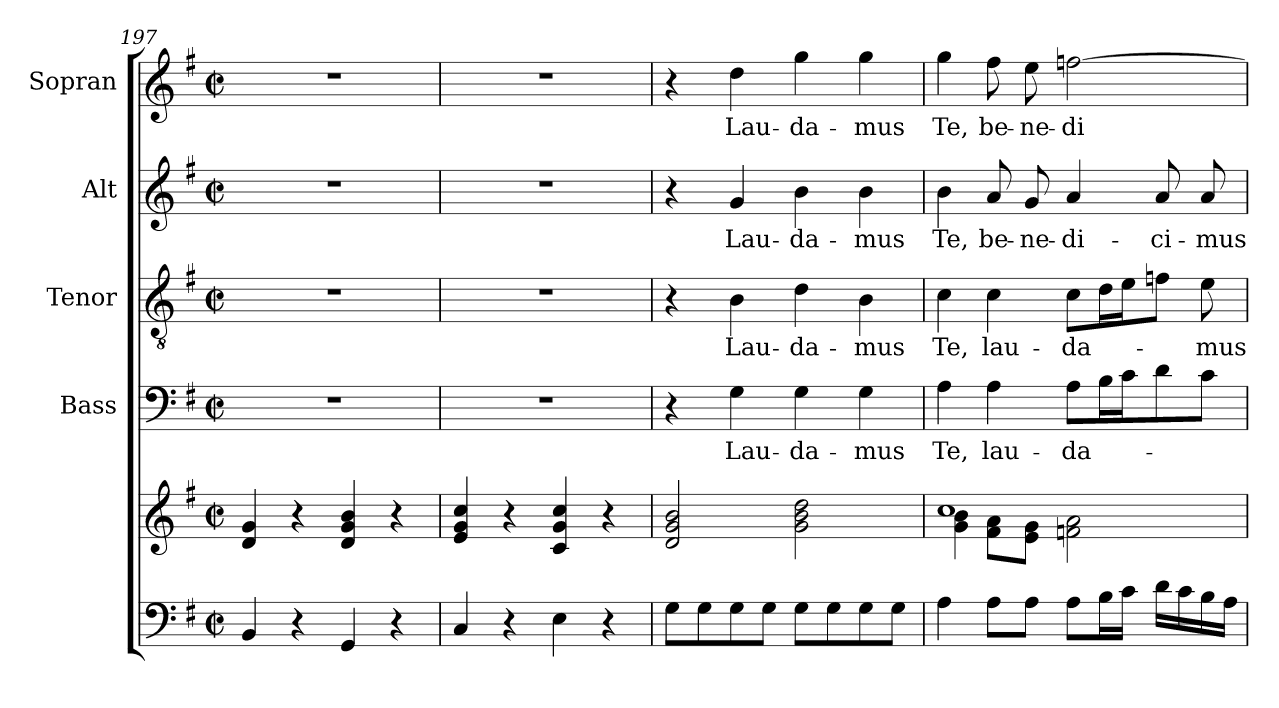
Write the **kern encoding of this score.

**kern	**kern	**kern	**text	**kern	**text	**kern	**text	**kern	**text
*part5	*part5	*part4	*part4	*part3	*part3	*part2	*part2	*part1	*part1
*staff6	*staff5	*staff4	*staff4	*staff3	*staff3	*staff2	*staff2	*staff1	*staff1
*	*	*I"Bass	*	*I"Tenor	*	*I"Alt	*	*I"Sopran	*
*	*	*I'B.	*	*I'T.	*	*I'A.	*	*I'S.	*
*clefF4	*clefG2	*clefF4	*	*clefGv2	*	*clefG2	*	*clefG2	*
*k[f#]	*k[f#]	*k[f#]	*	*k[f#]	*	*k[f#]	*	*k[f#]	*
*G:	*G:	*G:	*	*G:	*	*G:	*	*G:	*
*M2/2	*M2/2	*M2/2	*	*M2/2	*	*M2/2	*	*M2/2	*
*met(c|)	*met(c|)	*met(c|)	*	*met(c|)	*	*met(c|)	*	*met(c|)	*
=197	=197	=197	=197	=197	=197	=197	=197	=197	=197
4BB/	4d/ 4g/	1r	.	1r	.	1r	.	1r	.
4r	4r	.	.	.	.	.	.	.	.
4GG/	4d/ 4g/ 4b/	.	.	.	.	.	.	.	.
4r	4r	.	.	.	.	.	.	.	.
=198	=198	=198	=198	=198	=198	=198	=198	=198	=198
4C/	4e/ 4g/ 4cc/	1r	.	1r	.	1r	.	1r	.
4r	4r	.	.	.	.	.	.	.	.
4E\	4c/ 4g/ 4cc/	.	.	.	.	.	.	.	.
4r	4r	.	.	.	.	.	.	.	.
=199	=199	=199	=199	=199	=199	=199	=199	=199	=199
8G\L	2d/ 2g/ 2b/	4r	.	4r	.	4r	.	4r	.
8G\	.	.	.	.	.	.	.	.	.
!	!	!	!LO:LY:b	!	!LO:LY:b	!	!LO:LY:b	!	!LO:LY:b
8G\	.	4G\	Lau-	4B\	Lau-	4g/	Lau-	4dd\	Lau-
8G\J	.	.	.	.	.	.	.	.	.
!	!	!	!LO:LY:b	!	!LO:LY:b	!	!LO:LY:b	!	!LO:LY:b
8G\L	2g\ 2b\ 2dd\	4G\	-da-	4d\	-da-	4b\	-da-	4gg\	-da-
8G\	.	.	.	.	.	.	.	.	.
!	!	!	!LO:LY:b	!	!LO:LY:b	!	!LO:LY:b	!	!LO:LY:b
8G\	.	4G\	-mus	4B\	-mus	4b\	-mus	4gg\	-mus
8G\J	.	.	.	.	.	.	.	.	.
=200	=200	=200	=200	=200	=200	=200	=200	=200	=200
*	*^	*	*	*	*	*	*	*	*
!	!	!	!	!LO:LY:b	!	!LO:LY:b	!	!LO:LY:b	!	!LO:LY:b
4A\	1cc	4g\ 4b\	4A\	Te,	4c\	Te,	4b\	Te,	4gg\	Te,
!	!	!	!	!LO:LY:b	!	!LO:LY:b	!	!LO:LY:b	!	!LO:LY:b
8A\L	.	8f#\ 8a\L	4A\	lau-	4c\	lau-	8a/	be-	8ff#\	be-
!	!	!	!	!	!	!	!	!LO:LY:b	!	!LO:LY:b
8A\J	.	8e\ 8g\J	.	.	.	.	8g/	-ne-	8ee\	-ne-
!	!	!	!	!LO:LY:b	!	!LO:LY:b	!	!LO:LY:b	!	!LO:LY:b
8A\L	.	2fn\ 2a\	8A\L	-da-	8c\L	-da-	4a/	-di-	[2ffn\	-di-
16B\L	.	.	16B\L	.	16d\L	.	.	.	.	.
16c\JJ	.	.	16c\J	.	16e\J	.	.	.	.	.
!	!	!	!	!	!	!	!	!LO:LY:b	!	!
16d\LL	.	.	8d\	.	8fn\J	.	8a/	-ci-	.	.
16c\	.	.	.	.	.	.	.	.	.	.
!	!	!	!	!	!	!LO:LY:b	!	!LO:LY:b	!	!
16B\	.	.	8c\J	.	8e\	-mus	8a/	-mus	.	.
16A\JJ	.	.	.	.	.	.	.	.	.	.
*	*v	*v	*	*	*	*	*	*	*	*
=	=	=	=	=	=	=	=	=	=
*-	*-	*-	*-	*-	*-	*-	*-	*-	*-
